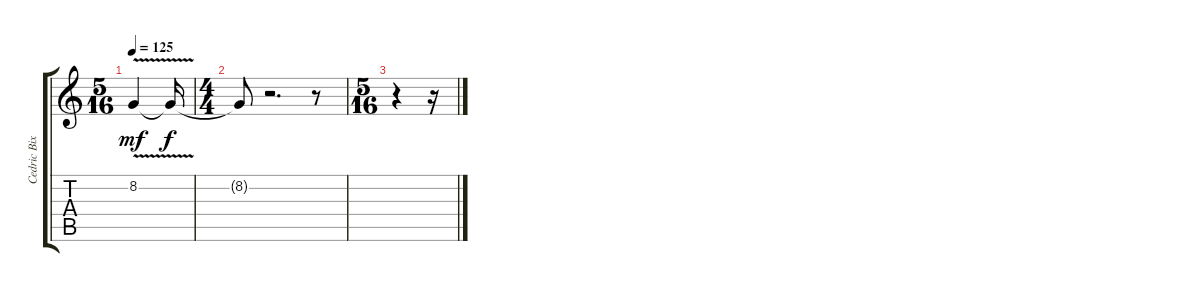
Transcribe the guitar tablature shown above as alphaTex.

\track ("Cedric Bixler" "Cedric Bix") {instrument lead2sawtooth}
\staff {score tabs}
\tuning (E4 B3 G3 D3 A2 E2) {hide}
\ts (5 16)
\tempo 125
\clef g2
\ks c
8.2{v}.4{dy mf} 8.2{t}.16{dy f} |
\ts (4 4)
8.2{t}.8 r.2{d} r.8 |
\ts (5 16)
r.4 r.16
